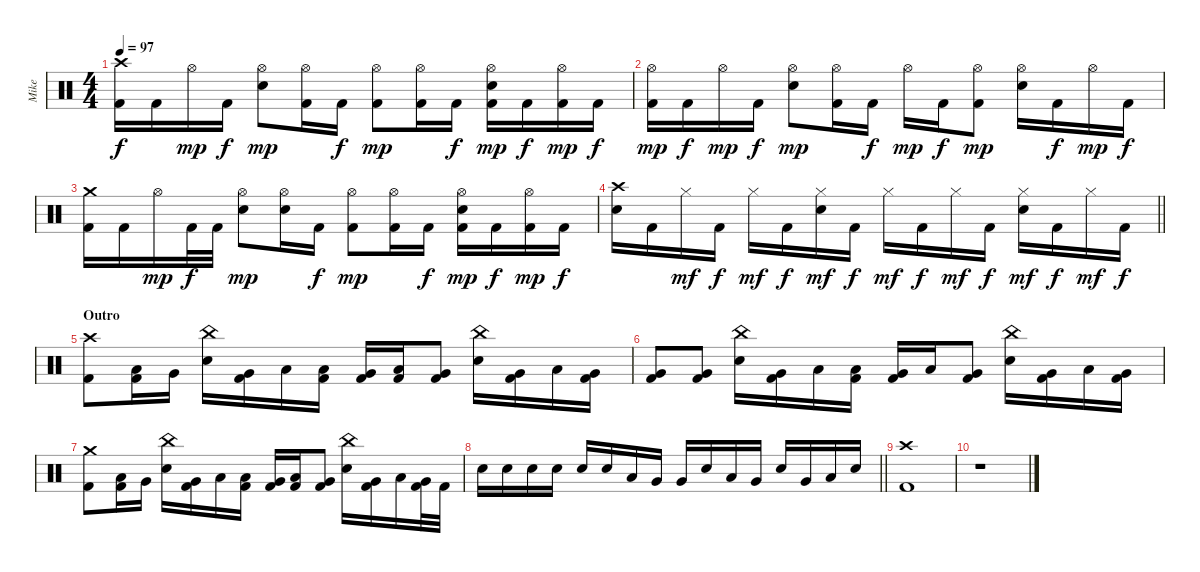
\track ("Mike" "Mike") {instrument percussion}
\staff {score}
\articulation defaults
\ts (4 4)
\tempo 97
\clef neutral
\ks c
("Crash high (hit)" "Kick (hit) 2").16{dy f} "Kick (hit) 2".16 "Hi-Hat (open)".16{dy mp} "Kick (hit) 2".16{dy f} ("Snare (hit) 2" "Hi-Hat (open)").8{dy mp} ("Hi-Hat (open)" "Kick (hit) 2").16 "Kick (hit) 2".16{dy f} ("Hi-Hat (open)" "Kick (hit) 2").8{dy mp} ("Hi-Hat (open)" "Kick (hit) 2").16 "Kick (hit) 2".16{dy f} ("Snare (hit) 2" "Hi-Hat (open)" "Kick (hit) 2").16{dy mp} "Kick (hit) 2".16{dy f} ("Hi-Hat (open)" "Kick (hit) 2").16{dy mp} "Kick (hit) 2".16{dy f} |
("Hi-Hat (open)" "Kick (hit) 2").16{dy mp} "Kick (hit) 2".16{dy f} "Hi-Hat (open)".16{dy mp} "Kick (hit) 2".16{dy f} ("Snare (hit) 2" "Hi-Hat (open)").8{dy mp} ("Hi-Hat (open)" "Kick (hit) 2").16 "Kick (hit) 2".16{dy f} "Hi-Hat (open)".16{dy mp} "Kick (hit) 2".16{dy f} ("Hi-Hat (open)" "Kick (hit) 2").8{dy mp} ("Snare (hit) 2" "Hi-Hat (open)").16 "Kick (hit) 2".16{dy f} "Hi-Hat (open)".16{dy mp} "Kick (hit) 2".16{dy f} |
("Crash medium (hit)" "Kick (hit) 2").16 "Kick (hit) 2".16 "Hi-Hat (open)".16{dy mp} "Kick (hit) 2".32{dy f} "Kick (hit) 2".32 ("Snare (hit) 2" "Hi-Hat (open)").8{dy mp} ("Snare (hit) 2" "Hi-Hat (open)").16 "Kick (hit) 2".16{dy f} ("Hi-Hat (open)" "Kick (hit) 2").8{dy mp} ("Hi-Hat (open)" "Kick (hit) 2").16 "Kick (hit) 2".16{dy f} ("Snare (hit) 2" "Hi-Hat (open)" "Kick (hit) 2").16{dy mp} "Kick (hit) 2".16{dy f} ("Hi-Hat (open)" "Kick (hit) 2").16{dy mp} "Kick (hit) 2".16{dy f} |
\barLineRight lightlight
("Crash high (hit)" "Snare (hit) 2").16 "Kick (hit) 2".16 "Hi-Hat (closed)".16{dy mf} "Kick (hit) 2".16{dy f} "Hi-Hat (closed)".16{dy mf} "Kick (hit) 2".16{dy f} ("Snare (hit) 2" "Hi-Hat (closed)").16{dy mf} "Kick (hit) 2".16{dy f} "Hi-Hat (closed)".16{dy mf} "Kick (hit) 2".16{dy f} "Hi-Hat (closed)".16{dy mf} "Kick (hit) 2".16{dy f} ("Snare (hit) 2" "Hi-Hat (closed)").16{dy mf} "Kick (hit) 2".16{dy f} "Hi-Hat (closed)".16{dy mf} "Kick (hit) 2".16{dy f} |
\section ("" "Outro")
("Crash high (hit)" "Kick (hit) 2").8 ("Low Tom (hit)" "Kick (hit) 2").16 "Very Low Tom (hit)".16 ("China (hit)" "Snare (hit) 2").16 ("Very Low Tom (hit)" "Kick (hit) 2").16 "Low Tom (hit)".16 ("Low Tom (hit)" "Kick (hit) 2").16 ("Very Low Tom (hit)" "Kick (hit) 2").16 ("Low Tom (hit)" "Kick (hit) 2").16 ("Very Low Tom (hit)" "Kick (hit) 2").8 ("China (hit)" "Snare (hit) 2").16 ("Very Low Tom (hit)" "Kick (hit) 2").16 "Low Tom (hit)".16 ("Very Low Tom (hit)" "Kick (hit) 2").16 |
("Very Low Tom (hit)" "Kick (hit) 2").8 ("Very Low Tom (hit)" "Kick (hit) 2").8 ("China (hit)" "Snare (hit) 2").16 ("Very Low Tom (hit)" "Kick (hit) 2").16 "Low Tom (hit)".16 ("Low Tom (hit)" "Kick (hit) 2").16 ("Very Low Tom (hit)" "Kick (hit) 2").16 "Low Tom (hit)".16 ("Very Low Tom (hit)" "Kick (hit) 2").8 ("China (hit)" "Snare (hit) 2").16 ("Very Low Tom (hit)" "Kick (hit) 2").16 "Low Tom (hit)".16 ("Very Low Tom (hit)" "Kick (hit) 2").16 |
("Crash medium (hit)" "Kick (hit) 2").8 ("Low Tom (hit)" "Kick (hit) 2").16 "Very Low Tom (hit)".16 ("China (hit)" "Snare (hit) 2").16 ("Very Low Tom (hit)" "Kick (hit) 2").16 "Low Tom (hit)".16 ("Low Tom (hit)" "Kick (hit) 2").16 ("Very Low Tom (hit)" "Kick (hit) 2").16 ("Low Tom (hit)" "Kick (hit) 2").16 ("Very Low Tom (hit)" "Kick (hit) 2").8 ("China (hit)" "Snare (hit) 2").16 ("Very Low Tom (hit)" "Kick (hit) 2").16 "Low Tom (hit)".16 ("Very Low Tom (hit)" "Kick (hit) 2").32 "Kick (hit) 2".32 |
\barLineRight lightlight "Snare (hit) 2".16 "Snare (hit) 2".16 "Snare (hit) 2".16 "Snare (hit) 2".16 "Snare (hit) 2".16 "Snare (hit) 2".16 "Low Tom (hit)".16 "Very Low Tom (hit)".16 "Very Low Tom (hit)".16 "Snare (hit) 2".16 "Low Tom (hit)".16 "Very Low Tom (hit)".16 "Snare (hit) 2".16 "Very Low Tom (hit)".16 "Low Tom (hit)".16 "Snare (hit) 2".16
|
("Crash high (hit)" "Kick (hit) 2").1 |
r.1
